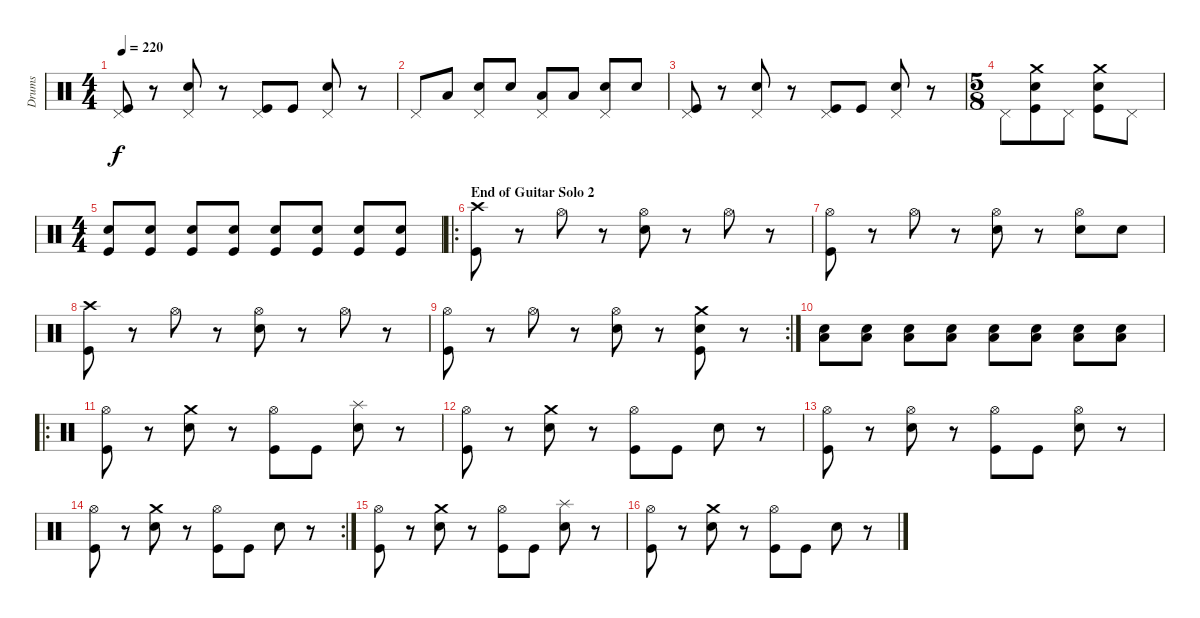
\track ("Drums" "Drums") {instrument percussion}
\staff {score}
\articulation defaults
\ts (4 4)
\tempo 220
\clef neutral
\ks c
("Pedal Hi-Hat (hit)" "Kick (hit)").8{dy f} r.8 ("Pedal Hi-Hat (hit)" "Electric Snare (hit)").8 r.8 ("Pedal Hi-Hat (hit)" "Kick (hit)").8 "Kick (hit)".8 ("Pedal Hi-Hat (hit)" "Electric Snare (hit)").8 r.8 |
"Pedal Hi-Hat (hit)".8 "Low Tom (hit)".8 ("Pedal Hi-Hat (hit)" "Electric Snare (hit)").8 "Electric Snare (hit)".8 ("Pedal Hi-Hat (hit)" "Low Floor Tom (hit)").8 "Low Floor Tom (hit)".8 ("Pedal Hi-Hat (hit)" "Electric Snare (hit)").8 "Electric Snare (hit)".8 |
("Pedal Hi-Hat (hit)" "Kick (hit)").8 r.8 ("Pedal Hi-Hat (hit)" "Electric Snare (hit)").8 r.8 ("Pedal Hi-Hat (hit)" "Kick (hit)").8 "Kick (hit)".8 ("Pedal Hi-Hat (hit)" "Electric Snare (hit)").8 r.8 |
\ts (5 8)
"Pedal Hi-Hat (hit)".8 ("Crash medium (hit)" "Kick (hit)" "Electric Snare (hit)").8 "Pedal Hi-Hat (hit)".8 ("Crash medium (hit)" "Kick (hit)" "Electric Snare (hit)").8 "Pedal Hi-Hat (hit)".8 |
\ts (4 4)
("Electric Snare (hit)" "Kick (hit)").8 ("Electric Snare (hit)" "Kick (hit)").8 ("Electric Snare (hit)" "Kick (hit)").8 ("Electric Snare (hit)" "Kick (hit)").8 ("Electric Snare (hit)" "Kick (hit)").8 ("Electric Snare (hit)" "Kick (hit)").8 ("Electric Snare (hit)" "Kick (hit)").8 ("Electric Snare (hit)" "Kick (hit)").8 |
\ro
\section ("" "End of Guitar Solo 2")
("Crash high (hit)" "Kick (hit)").8 r.8 "Hi-Hat (open)".8 r.8 ("Hi-Hat (open)" "Electric Snare (hit)").8 r.8 "Hi-Hat (open)".8 r.8 |
("Hi-Hat (open)" "Kick (hit)").8 r.8 "Hi-Hat (open)".8 r.8 ("Hi-Hat (open)" "Electric Snare (hit)").8 r.8 ("Hi-Hat (open)" "Electric Snare (hit)").8 "Electric Snare (hit)".8 |
("Crash high (hit)" "Kick (hit)").8 r.8 "Hi-Hat (open)".8 r.8 ("Hi-Hat (open)" "Electric Snare (hit)").8 r.8 "Hi-Hat (open)".8 r.8 |
\rc 2
("Hi-Hat (open)" "Kick (hit)").8 r.8 "Hi-Hat (open)".8 r.8 ("Hi-Hat (open)" "Electric Snare (hit)").8 r.8 ("Kick (hit)" "Crash medium (hit)" "Electric Snare (hit)").8 r.8 |
("Low Floor Tom (hit)" "Electric Snare (hit)").8 ("Low Floor Tom (hit)" "Electric Snare (hit)").8 ("Low Floor Tom (hit)" "Electric Snare (hit)").8 ("Low Floor Tom (hit)" "Electric Snare (hit)").8 ("Low Floor Tom (hit)" "Electric Snare (hit)").8 ("Low Floor Tom (hit)" "Electric Snare (hit)").8 ("Low Floor Tom (hit)" "Electric Snare (hit)").8 ("Low Floor Tom (hit)" "Electric Snare (hit)").8 |
\ro
("Hi-Hat (open)" "Kick (hit)").8 r.8 ("Crash medium (hit)" "Electric Snare (hit)").8 r.8 ("Hi-Hat (open)" "Kick (hit)").8 "Kick (hit)".8 ("Splash (hit)" "Electric Snare (hit)").8 r.8 |
("Hi-Hat (open)" "Kick (hit)").8 r.8 ("Crash medium (hit)" "Electric Snare (hit)").8 r.8 ("Hi-Hat (open)" "Kick (hit)").8 "Kick (hit)".8 "Electric Snare (hit)".8 r.8 |
("Hi-Hat (open)" "Kick (hit)").8 r.8 ("Hi-Hat (open)" "Electric Snare (hit)").8 r.8 ("Hi-Hat (open)" "Kick (hit)").8 "Kick (hit)".8 ("Hi-Hat (open)" "Electric Snare (hit)").8 r.8 |
\rc 2
("Hi-Hat (open)" "Kick (hit)").8 r.8 ("Crash medium (hit)" "Electric Snare (hit)").8 r.8 ("Hi-Hat (open)" "Kick (hit)").8 "Kick (hit)".8 "Electric Snare (hit)".8 r.8 |
("Hi-Hat (open)" "Kick (hit)").8 r.8 ("Crash medium (hit)" "Electric Snare (hit)").8 r.8 ("Hi-Hat (open)" "Kick (hit)").8 "Kick (hit)".8 ("Splash (hit)" "Electric Snare (hit)").8 r.8 |
("Hi-Hat (open)" "Kick (hit)").8 r.8 ("Crash medium (hit)" "Electric Snare (hit)").8 r.8 ("Hi-Hat (open)" "Kick (hit)").8 "Kick (hit)".8 "Electric Snare (hit)".8 r.8
